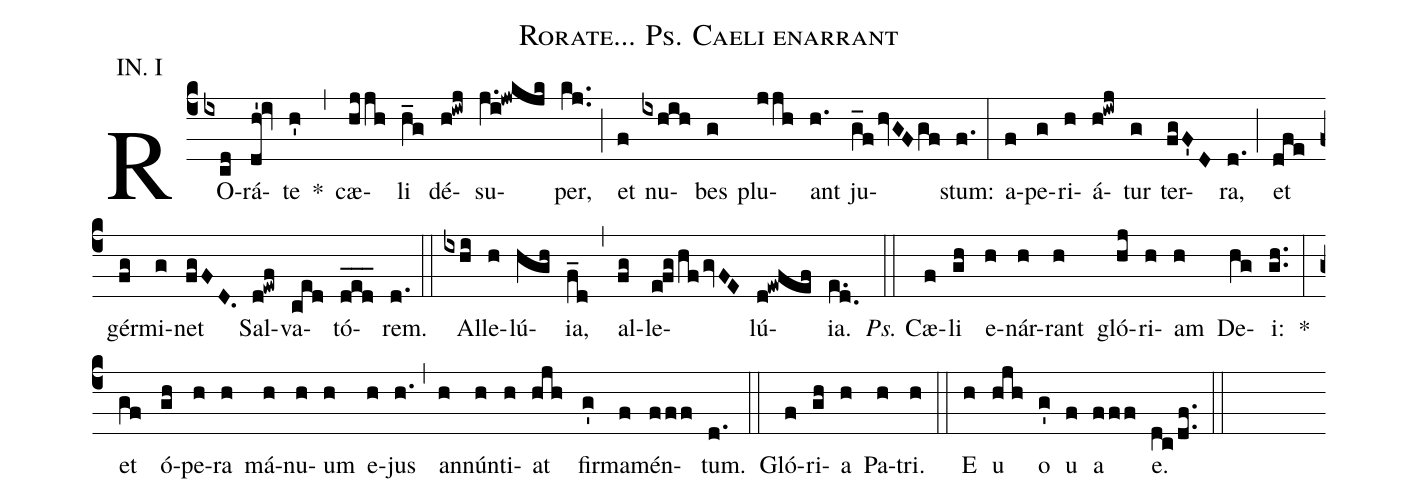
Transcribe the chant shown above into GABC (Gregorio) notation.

name:Rorate... Ps. Caeli enarrant;
office-part:Introitus;
mode:1;
annotation:IN. I;
%%
(c4) RO(ixcd)rá(dh'!iv)te(h') *(,)
  cæ(hjjh)li(h_g) dé(h!iwj)su(j.i!jwkjk)per,(kj..) (;)
  et(f) nu(ixhih)bes(g) plu(jjh)ant(h.) ju(g_f/hvGF/gf)stum:(f.) (:)
a(f)pe(g)ri(h)á(h!iwj)tur(g) ter(fgF'D)ra,(d.) (;)
  et(dfe) gér(fg)mi(g)net(fgFD.) Sal(d!ewf)va(ced)tó(ded___)rem.(d.) (::)
Al(ixhi)le(h)lú(hgh)ia,(f_d) (,)
  al(fg)le(e!fg/hf/gvFE)lú(d!ewfef)ia.(e.d.) (::)
<i>Ps.</i> Cæ(f)li(gh) e(h)nár(h)rant(h) gló(hj)ri(h)am(h) De(hg)i:(gh..) *(:)
  et(gf) ó(gh)pe(h)ra(h) má(h)nu(h)um(h) e(h)jus(h.) (,)
  an(h)nún(h)ti(h)at(hjh) fir(g')ma(f)mén(fff)tum.(d.) (::)
Gló(f)ri(gh)a(h) Pa(h)tri.(h) (::)
<eu>E(h) u(hjh) o(g') u(f) a(fff) e.</eu>(dc/df..) (::)
